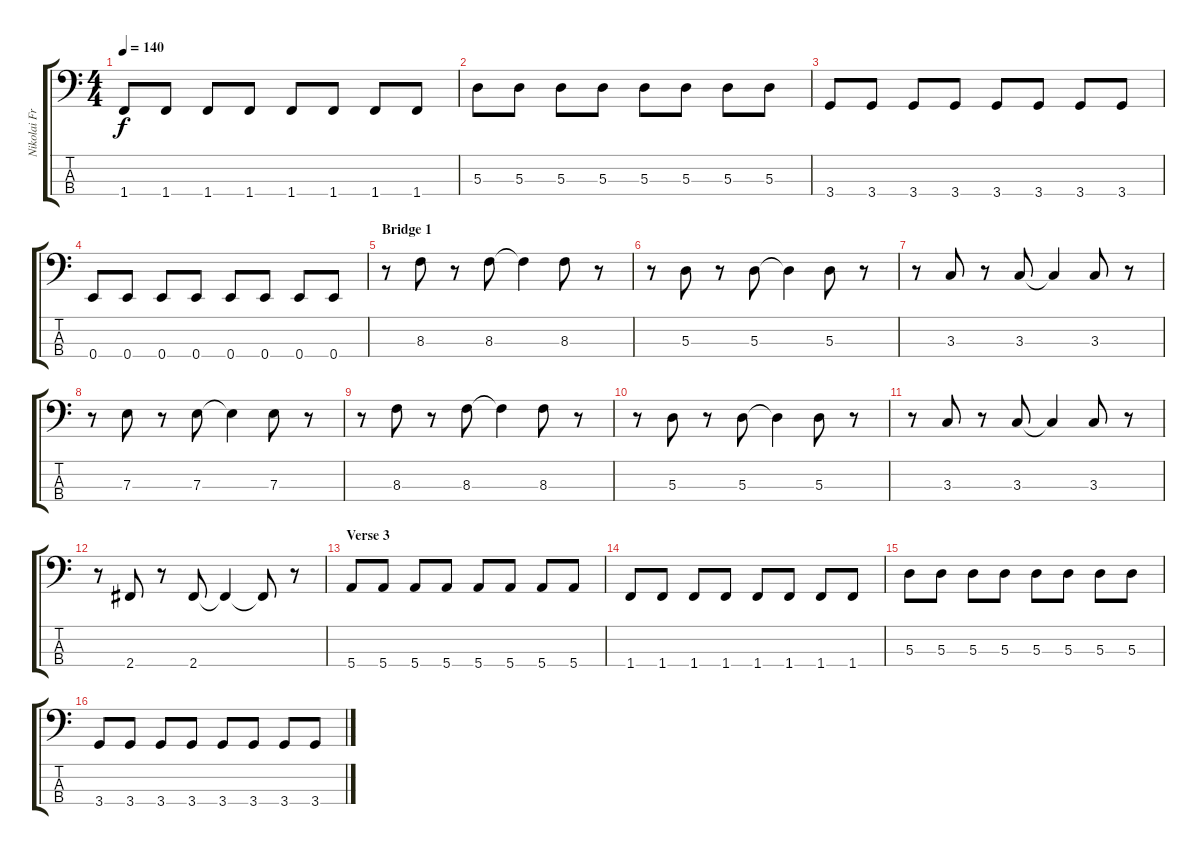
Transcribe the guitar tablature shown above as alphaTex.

\track ("Nikolai Fraiture - Bass" "Nikolai Fr") {instrument electricbassfinger}
\staff {score tabs}
\tuning (G2 D2 A1 E1) {hide}
\ts (4 4)
\tempo 140
\clef f4
\ks c
1.4.8{dy f} 1.4.8 1.4.8 1.4.8 1.4.8 1.4.8 1.4.8 1.4.8 |
5.3.8 5.3.8 5.3.8 5.3.8 5.3.8 5.3.8 5.3.8 5.3.8 |
3.4.8 3.4.8 3.4.8 3.4.8 3.4.8 3.4.8 3.4.8 3.4.8 |
0.4.8 0.4.8 0.4.8 0.4.8 0.4.8 0.4.8 0.4.8 0.4.8 |
\section ("" "Bridge 1")
r.8 8.3.8 r.8 8.3.8 8.3{t}.4 8.3.8 r.8 |
r.8 5.3.8 r.8 5.3.8 5.3{t}.4 5.3.8 r.8 |
r.8 3.3.8 r.8 3.3.8 3.3{t}.4 3.3.8 r.8 |
r.8 7.3.8 r.8 7.3.8 7.3{t}.4 7.3.8 r.8 |
r.8 8.3.8 r.8 8.3.8 8.3{t}.4 8.3.8 r.8 |
r.8 5.3.8 r.8 5.3.8 5.3{t}.4 5.3.8 r.8 |
r.8 3.3.8 r.8 3.3.8 3.3{t}.4 3.3.8 r.8 |
r.8 2.4.8 r.8 2.4.8 2.4{t}.4 2.4{t}.8 r.8 |
\section ("" "Verse 3")
5.4.8 5.4.8 5.4.8 5.4.8 5.4.8 5.4.8 5.4.8 5.4.8 |
1.4.8 1.4.8 1.4.8 1.4.8 1.4.8 1.4.8 1.4.8 1.4.8 |
5.3.8 5.3.8 5.3.8 5.3.8 5.3.8 5.3.8 5.3.8 5.3.8 |
3.4.8 3.4.8 3.4.8 3.4.8 3.4.8 3.4.8 3.4.8 3.4.8
